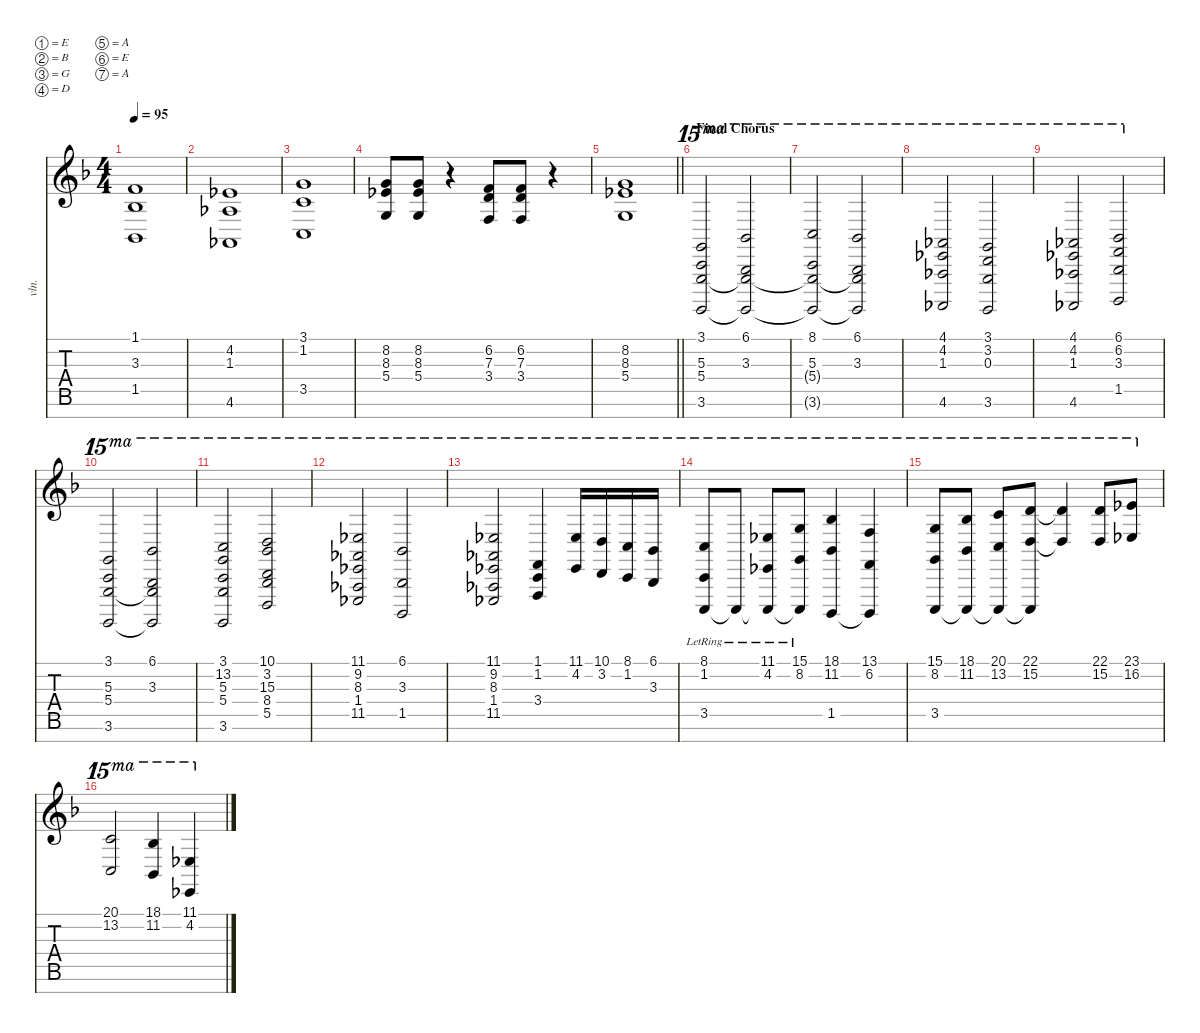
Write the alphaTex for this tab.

\defaultSystemsLayout 4
\hideDynamics
\bracketExtendMode nobrackets
\track ("Strings ensemble" "vln.") {instrument stringensemble2}
\staff {score tabs}
\tuning (E4 B3 G3 D3 A2 E2 A1)
\ts (4 4)
\tempo 95
\clef g2
\ks f
(1.1{t acc forcenatural} 3.3{t acc b} 1.5{t acc b}).1{dy mp} |
(4.2{acc b} 1.3{acc b} 4.6{acc b}).1 |
(3.1{acc forcenatural} 1.2{acc forcenatural} 3.5{acc forcenatural}).1 |
(8.2{acc forcenatural} 8.3{acc b} 5.4{acc forcenatural}).8{dy f} (8.2{acc forcenatural} 8.3{acc b} 5.4{acc forcenatural}).8 r.4 (6.2{acc forcenatural} 7.3{acc forcenatural} 3.4{acc forcenatural}).8 (6.2{acc forcenatural} 7.3{acc forcenatural} 3.4{acc forcenatural}).8 r.4 |
\barLineRight lightlight
(8.2{acc forcenatural} 8.3{acc b} 5.4{acc forcenatural}).1{dy mf} |
\section ("" "Final Chorus")
(3.1{acc forcenatural} 5.3{acc forcenatural} 5.4{acc forcenatural} 3.6{acc forcenatural}).2{ot 15ma dy f} (6.1{acc b} 3.3{acc b} 5.4{t acc forcenatural} 3.6{t acc forcenatural}).2{ot 15ma} |
(8.1{acc forcenatural} 5.3{acc forcenatural} 5.4{t acc forcenatural} 3.6{t acc forcenatural}).2{ot 15ma dy mf} (6.1{acc b} 3.3{acc b} 5.4{t acc forcenatural} 3.6{t acc forcenatural}).2{ot 15ma dy f} |
(4.1{acc b} 4.2{acc b} 1.3{acc b} 4.6{acc b}).2{ot 15ma} (3.1{acc forcenatural} 3.2{acc forcenatural} 0.3{acc forcenatural} 3.6{acc forcenatural}).2{ot 15ma} |
(4.1{acc b} 4.2{acc b} 1.3{acc b} 4.6{acc b}).2{ot 15ma} (6.1{acc b} 6.2{acc forcenatural} 3.3{acc b} 1.5{acc b}).2{ot 15ma} |
(3.1{acc forcenatural} 5.3{acc forcenatural} 5.4{acc forcenatural} 3.6{acc forcenatural}).2{ot 15ma} (6.1{acc b} 3.3{acc b} 5.4{t acc forcenatural} 3.6{t acc forcenatural}).2{ot 15ma} |
(3.1{acc forcenatural} 13.2{acc forcenatural} 5.3{acc forcenatural} 5.4{acc forcenatural} 3.6{acc forcenatural}).2{ot 15ma} (10.1{acc forcenatural} 3.2{acc forcenatural} 15.3{acc b} 8.4{acc b} 5.5{acc forcenatural}).2{ot 15ma} |
(11.1{acc b} 9.2{acc b} 8.3{acc b} 1.4{acc b} 11.5{acc b}).2{ot 15ma} (6.1{acc b} 3.3{acc b} 1.5{acc b}).2{ot 15ma} |
(11.1{acc b} 9.2{acc b} 8.3{acc b} 1.4{acc b} 11.5{acc b}).2{ot 15ma} (1.1{acc forcenatural} 1.2{acc forcenatural} 3.4{acc forcenatural}).4{ot 15ma} (11.1{acc b} 4.2{acc b}).16{ot 15ma dy ff} (10.1{acc forcenatural} 3.2{acc forcenatural}).16{ot 15ma} (8.1{acc forcenatural} 1.2{acc forcenatural}).16{ot 15ma} (6.1{acc b} 3.3{acc b}).16{ot 15ma} |
(8.1{acc forcenatural} 1.2{acc forcenatural} 3.5{lr acc forcenatural}).8{ot 15ma} 3.5{lr t acc forcenatural}.8{ot 15ma dy f} (11.1{acc b} 4.2{acc b} 3.5{lr t acc forcenatural}).8{ot 15ma dy ff} (15.1{acc forcenatural} 8.2{acc forcenatural} 3.5{lr t acc forcenatural}).8{ot 15ma} (18.1{acc b} 11.2{acc b} 1.5{acc b}).4{ot 15ma} (13.1{acc forcenatural} 6.2{acc forcenatural} 1.5{t acc b}).4{ot 15ma} |
(15.1{acc forcenatural} 8.2{acc forcenatural} 3.5{acc forcenatural}).8{ot 15ma} (18.1{acc b} 11.2{acc b} 3.5{t acc forcenatural}).8{ot 15ma} (20.1{acc forcenatural} 13.2{acc forcenatural} 3.5{t acc forcenatural}).8{ot 15ma} (22.1{acc forcenatural} 15.2{acc forcenatural} 3.5{t acc forcenatural}).8{ot 15ma} (22.1{t acc forcenatural} 15.2{t acc forcenatural}).4{ot 15ma} (22.1{acc forcenatural} 15.2{acc forcenatural}).8{ot 15ma} (23.1{acc b} 16.2{acc b}).8{ot 15ma} |
(20.1{acc forcenatural} 13.2{acc forcenatural}).2{ot 15ma} (18.1{acc b} 11.2{acc b}).4{ot 15ma} (11.1{acc b} 4.2{acc b}).4{ot 15ma}
